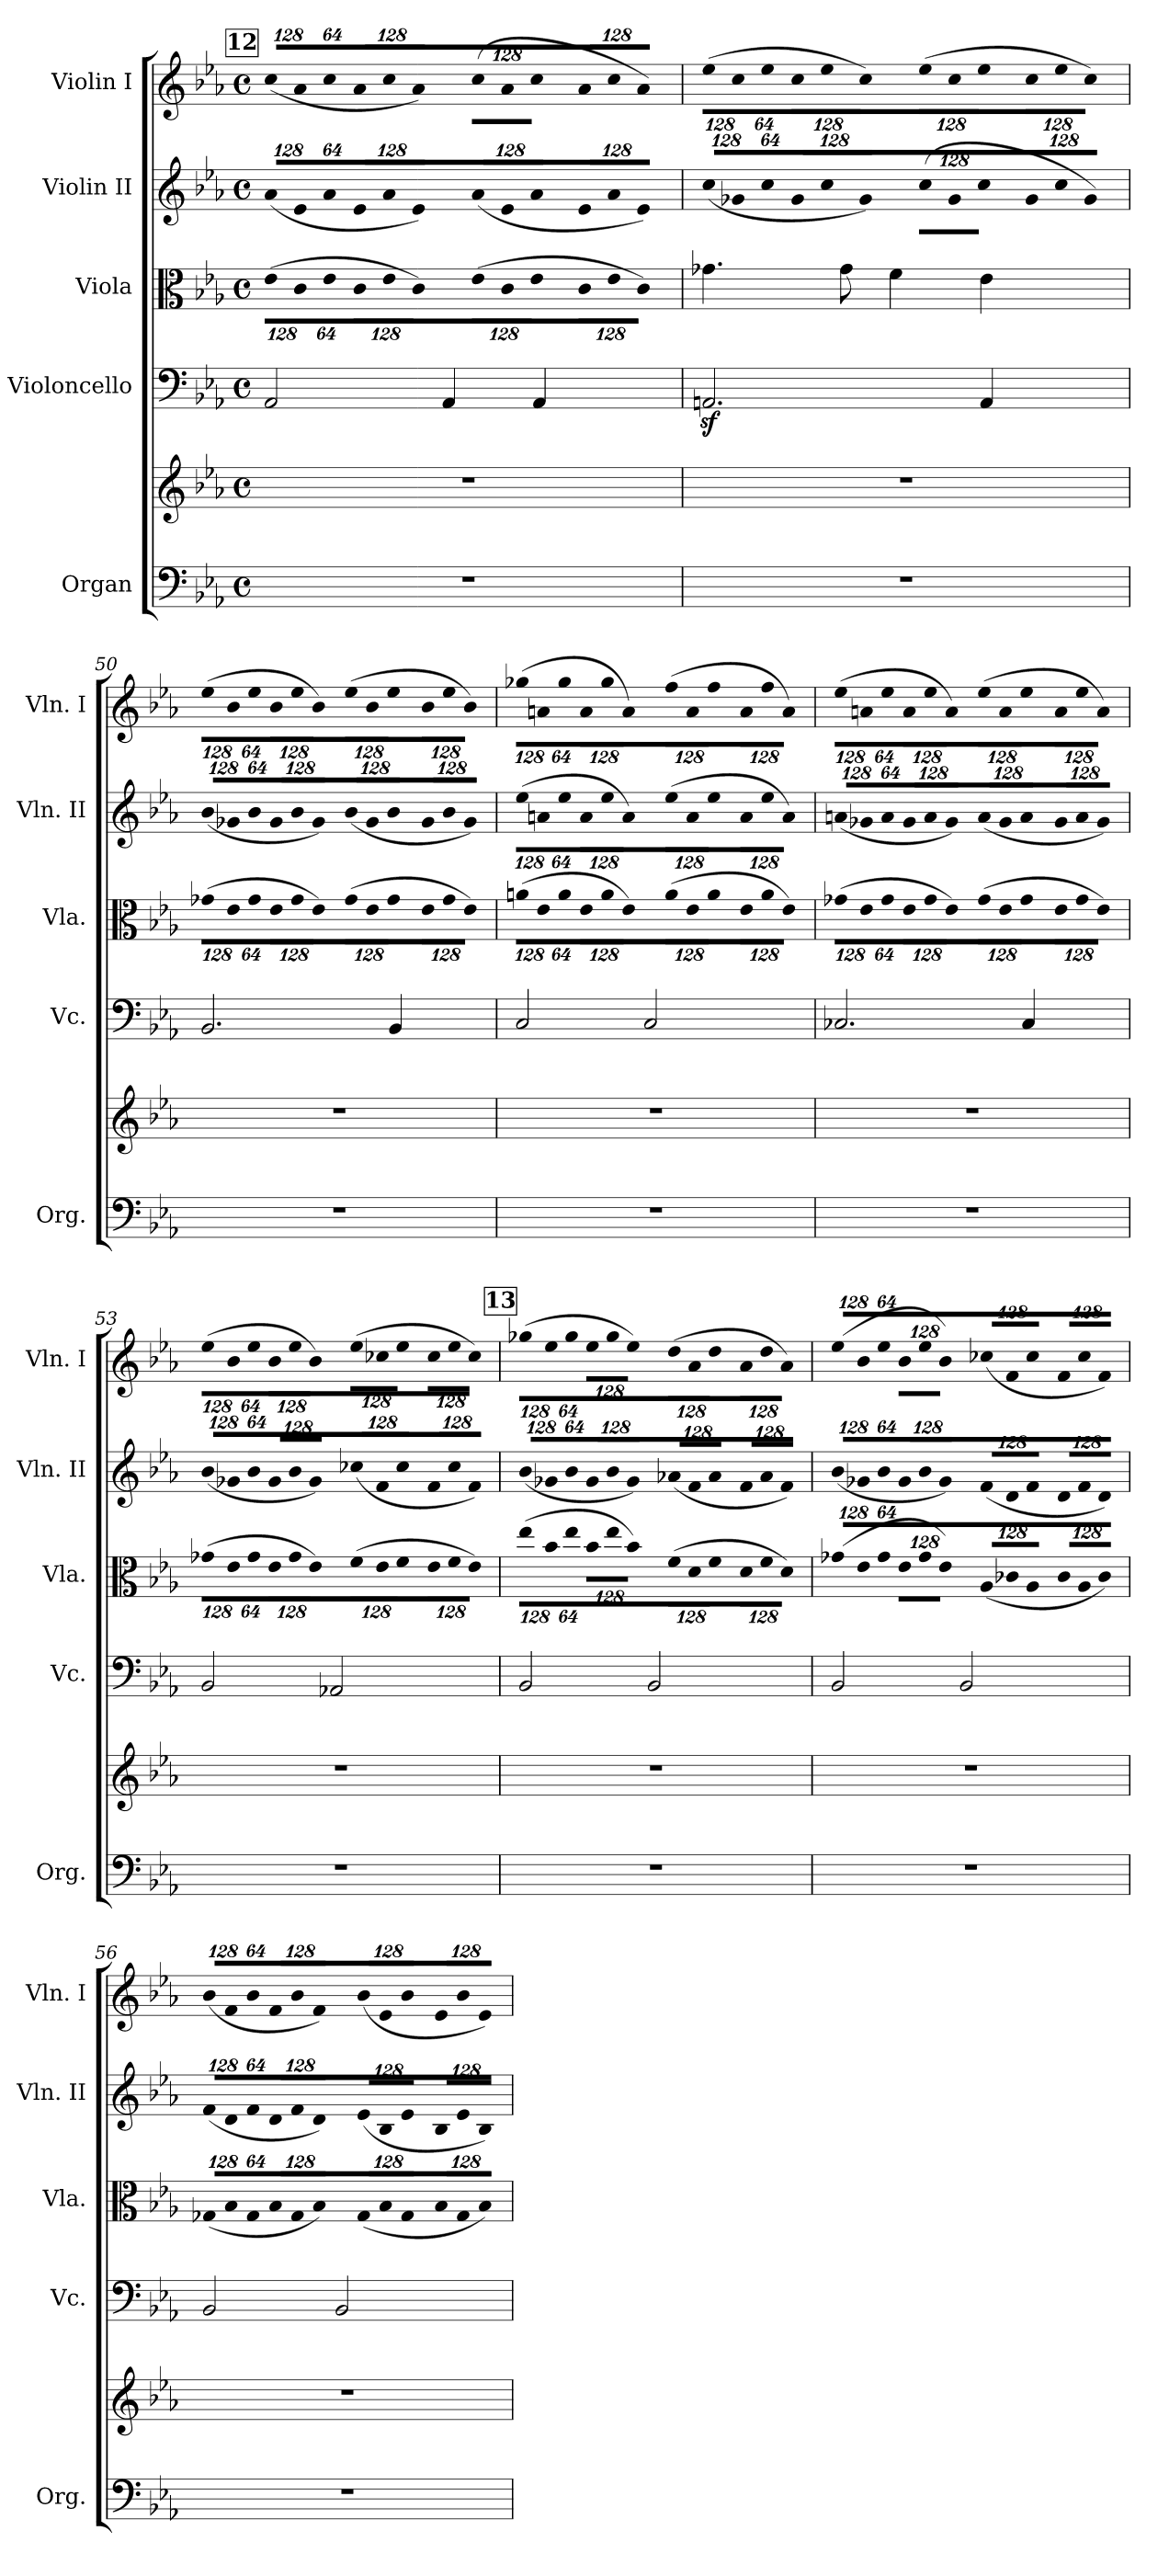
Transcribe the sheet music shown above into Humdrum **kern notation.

**kern	**kern	**kern	**kern	**kern	**kern
*part5	*part5	*part4	*part3	*part2	*part1
*staff6	*staff5	*staff4	*staff3	*staff2	*staff1
*I"Organ	*	*I"Violoncello	*I"Viola	*I"Violin II	*I"Violin I
*I'Org.	*	*I'Vc.	*I'Vla.	*I'Vln. II	*I'Vln. I
*clefF4	*clefG2	*clefF4	*clefC3	*clefG2	*clefG2
*k[b-e-a-]	*k[b-e-a-]	*k[b-e-a-]	*k[b-e-a-]	*k[b-e-a-]	*k[b-e-a-]
*E-:	*E-:	*E-:	*E-:	*E-:	*E-:
*M4/4	*M4/4	*M4/4	*M4/4	*M4/4	*M4/4
*met(c)	*met(c)	*met(c)	*met(c)	*met(c)	*met(c)
*	*	*	*Xbrackettup	*	*
!!LO:REH:place=s1:B:color=#000000:enc=box:fs=19.9975:t=12
=48	=48	=48	=48	=48	=48
!	!	!	!LO:N:vis=8	!	!
*	*	*	*	*Xbrackettup	*
!	!	!	!	!LO:N:vis=8	!
*	*	*	*	*	*Xbrackettup
!	!	!	!	!	!LO:N:vis=8
1r	1r	2AA-i/	(1024%85e-i\L	(1024%85a-i/L	(1024%85cci\L
!	!	!	!LO:N:vis=8	!LO:N:vis=8	!LO:N:vis=8
.	.	.	1024%85ci\	1024%85e-i/	1024%85a-i\
!	!	!	!LO:N:vis=8	!LO:N:vis=8	!LO:N:vis=8
.	.	.	512%43e-i\J	512%43a-i/J	512%43cci\J
!	!	!	!LO:N:vis=8	!LO:N:vis=8	!LO:N:vis=8
.	.	.	1024%85ci\L	1024%85e-i/L	1024%85a-i/L
!	!	!	!LO:N:vis=8	!LO:N:vis=8	!LO:N:vis=8
.	.	.	1024%85e-i\	1024%85a-i/	1024%85cci/
!	!	!	!LO:N:vis=8	!LO:N:vis=8	!LO:N:vis=8
.	.	.	512%43ci\J)	512%43e-i/J)	512%43a-i/J)
!	!	!	!LO:N:vis=8	!LO:N:vis=8	!LO:N:vis=8
.	.	4AA-i/	(1024%85e-i\L	(1024%85a-i/L	(1024%85cci\L
!	!	!	!LO:N:vis=8	!LO:N:vis=8	!LO:N:vis=8
.	.	.	1024%85ci\	1024%85e-i/	1024%85a-i\
!	!	!	!LO:N:vis=8	!LO:N:vis=8	!LO:N:vis=8
.	.	.	512%43e-i\J	512%43a-i/J	512%43cci\J
!	!	!	!LO:N:vis=8	!LO:N:vis=8	!LO:N:vis=8
.	.	4AA-i/	1024%85ci\L	1024%85e-i/L	1024%85a-i/L
!	!	!	!LO:N:vis=8	!LO:N:vis=8	!LO:N:vis=8
.	.	.	1024%85e-i\	1024%85a-i/	1024%85cci/
!	!	!	!LO:N:vis=8	!LO:N:vis=8	!LO:N:vis=8
.	.	.	512%43ci\J)	512%43e-i/J)	512%43a-i/J)
!!LO:PB:g=z
=49	=49	=49	=49	=49	=49
!	!	!	!	!LO:N:vis=8	!LO:N:vis=8
1r	1r	2.AAnzi/	4.g-Xi\	(1024%85cci\L	(1024%85ee-i\L
!	!	!	!	!LO:N:vis=8	!LO:N:vis=8
.	.	.	.	1024%85g-Xi\	1024%85cci\
!	!	!	!	!LO:N:vis=8	!LO:N:vis=8
.	.	.	.	512%43cci\J	512%43ee-i\J
!	!	!	!	!LO:N:vis=8	!LO:N:vis=8
.	.	.	.	1024%85g-i/L	1024%85cci\L
!	!	!	!	!LO:N:vis=8	!LO:N:vis=8
.	.	.	.	1024%85cci/	1024%85ee-i\
.	.	.	8g-i\	.	.
!	!	!	!	!LO:N:vis=8	!LO:N:vis=8
.	.	.	.	512%43g-i/J)	512%43cci\J)
!	!	!	!	!LO:N:vis=8	!LO:N:vis=8
.	.	.	4fi\	(1024%85cci\L	(1024%85ee-i\L
!	!	!	!	!LO:N:vis=8	!LO:N:vis=8
.	.	.	.	1024%85g-i\	1024%85cci\
!	!	!	!	!LO:N:vis=8	!LO:N:vis=8
.	.	.	.	512%43cci\J	512%43ee-i\J
!	!	!	!	!LO:N:vis=8	!LO:N:vis=8
.	.	4AAi/	4e-i\	1024%85g-i/L	1024%85cci\L
!	!	!	!	!LO:N:vis=8	!LO:N:vis=8
.	.	.	.	1024%85cci/	1024%85ee-i\
!	!	!	!	!LO:N:vis=8	!LO:N:vis=8
.	.	.	.	512%43g-i/J)	512%43cci\J)
=50	=50	=50	=50	=50	=50
!	!	!	!LO:N:vis=8	!LO:N:vis=8	!LO:N:vis=8
1r	1r	2.BB-i/	(1024%85g-Xi\L	(1024%85b-i/L	(1024%85ee-i\L
!	!	!	!LO:N:vis=8	!LO:N:vis=8	!LO:N:vis=8
.	.	.	1024%85e-i\	1024%85g-Xi/	1024%85b-i\
!	!	!	!LO:N:vis=8	!LO:N:vis=8	!LO:N:vis=8
.	.	.	512%43g-i\J	512%43b-i/J	512%43ee-i\J
!	!	!	!LO:N:vis=8	!LO:N:vis=8	!LO:N:vis=8
.	.	.	1024%85e-i\L	1024%85g-i/L	1024%85b-i\L
!	!	!	!LO:N:vis=8	!LO:N:vis=8	!LO:N:vis=8
.	.	.	1024%85g-i\	1024%85b-i/	1024%85ee-i\
!	!	!	!LO:N:vis=8	!LO:N:vis=8	!LO:N:vis=8
.	.	.	512%43e-i\J)	512%43g-i/J)	512%43b-i\J)
!	!	!	!LO:N:vis=8	!LO:N:vis=8	!LO:N:vis=8
.	.	.	(1024%85g-i\L	(1024%85b-i/L	(1024%85ee-i\L
!	!	!	!LO:N:vis=8	!LO:N:vis=8	!LO:N:vis=8
.	.	.	1024%85e-i\	1024%85g-i/	1024%85b-i\
!	!	!	!LO:N:vis=8	!LO:N:vis=8	!LO:N:vis=8
.	.	.	512%43g-i\J	512%43b-i/J	512%43ee-i\J
!	!	!	!LO:N:vis=8	!LO:N:vis=8	!LO:N:vis=8
.	.	4BB-i/	1024%85e-i\L	1024%85g-i/L	1024%85b-i\L
!	!	!	!LO:N:vis=8	!LO:N:vis=8	!LO:N:vis=8
.	.	.	1024%85g-i\	1024%85b-i/	1024%85ee-i\
!	!	!	!LO:N:vis=8	!LO:N:vis=8	!LO:N:vis=8
.	.	.	512%43e-i\J)	512%43g-i/J)	512%43b-i\J)
=51	=51	=51	=51	=51	=51
!	!	!	!LO:N:vis=8	!LO:N:vis=8	!LO:N:vis=8
1r	1r	2Ci/	(1024%85ani\L	(1024%85ee-i\L	(1024%85gg-Xi\L
!	!	!	!LO:N:vis=8	!LO:N:vis=8	!LO:N:vis=8
.	.	.	1024%85e-i\	1024%85ani\	1024%85ani\
!	!	!	!LO:N:vis=8	!LO:N:vis=8	!LO:N:vis=8
.	.	.	512%43ai\J	512%43ee-i\J	512%43gg-i\J
!	!	!	!LO:N:vis=8	!LO:N:vis=8	!LO:N:vis=8
.	.	.	1024%85e-i\L	1024%85ai\L	1024%85ai\L
!	!	!	!LO:N:vis=8	!LO:N:vis=8	!LO:N:vis=8
.	.	.	1024%85ai\	1024%85ee-i\	1024%85gg-i\
!	!	!	!LO:N:vis=8	!LO:N:vis=8	!LO:N:vis=8
.	.	.	512%43e-i\J)	512%43ai\J)	512%43ai\J)
!	!	!	!LO:N:vis=8	!LO:N:vis=8	!LO:N:vis=8
.	.	2Ci/	(1024%85ai\L	(1024%85ee-i\L	(1024%85ffi\L
!	!	!	!LO:N:vis=8	!LO:N:vis=8	!LO:N:vis=8
.	.	.	1024%85e-i\	1024%85ai\	1024%85ai\
!	!	!	!LO:N:vis=8	!LO:N:vis=8	!LO:N:vis=8
.	.	.	512%43ai\J	512%43ee-i\J	512%43ffi\J
!	!	!	!LO:N:vis=8	!LO:N:vis=8	!LO:N:vis=8
.	.	.	1024%85e-i\L	1024%85ai\L	1024%85ai\L
!	!	!	!LO:N:vis=8	!LO:N:vis=8	!LO:N:vis=8
.	.	.	1024%85ai\	1024%85ee-i\	1024%85ffi\
!	!	!	!LO:N:vis=8	!LO:N:vis=8	!LO:N:vis=8
.	.	.	512%43e-i\J)	512%43ai\J)	512%43ai\J)
!!LO:LB:g=z
=52	=52	=52	=52	=52	=52
!	!	!	!LO:N:vis=8	!LO:N:vis=8	!LO:N:vis=8
1r	1r	2.C-Xi/	(1024%85g-Xi\L	(1024%85ani/L	(1024%85ee-i\L
!	!	!	!LO:N:vis=8	!LO:N:vis=8	!LO:N:vis=8
.	.	.	1024%85e-i\	1024%85g-Xi/	1024%85ani\
!	!	!	!LO:N:vis=8	!LO:N:vis=8	!LO:N:vis=8
.	.	.	512%43g-i\J	512%43ai/J	512%43ee-i\J
!	!	!	!LO:N:vis=8	!LO:N:vis=8	!LO:N:vis=8
.	.	.	1024%85e-i\L	1024%85g-i/L	1024%85ai\L
!	!	!	!LO:N:vis=8	!LO:N:vis=8	!LO:N:vis=8
.	.	.	1024%85g-i\	1024%85ai/	1024%85ee-i\
!	!	!	!LO:N:vis=8	!LO:N:vis=8	!LO:N:vis=8
.	.	.	512%43e-i\J)	512%43g-i/J)	512%43ai\J)
!	!	!	!LO:N:vis=8	!LO:N:vis=8	!LO:N:vis=8
.	.	.	(1024%85g-i\L	(1024%85ai/L	(1024%85ee-i\L
!	!	!	!LO:N:vis=8	!LO:N:vis=8	!LO:N:vis=8
.	.	.	1024%85e-i\	1024%85g-i/	1024%85ai\
!	!	!	!LO:N:vis=8	!LO:N:vis=8	!LO:N:vis=8
.	.	.	512%43g-i\J	512%43ai/J	512%43ee-i\J
!	!	!	!LO:N:vis=8	!LO:N:vis=8	!LO:N:vis=8
.	.	4C-i/	1024%85e-i\L	1024%85g-i/L	1024%85ai\L
!	!	!	!LO:N:vis=8	!LO:N:vis=8	!LO:N:vis=8
.	.	.	1024%85g-i\	1024%85ai/	1024%85ee-i\
!	!	!	!LO:N:vis=8	!LO:N:vis=8	!LO:N:vis=8
.	.	.	512%43e-i\J)	512%43g-i/J)	512%43ai\J)
=53	=53	=53	=53	=53	=53
!	!	!	!LO:N:vis=8	!LO:N:vis=8	!LO:N:vis=8
1r	1r	2BB-i/	(1024%85g-Xi\L	(1024%85b-i/L	(1024%85ee-i\L
!	!	!	!LO:N:vis=8	!LO:N:vis=8	!LO:N:vis=8
.	.	.	1024%85e-i\	1024%85g-Xi/	1024%85b-i\
!	!	!	!LO:N:vis=8	!LO:N:vis=8	!LO:N:vis=8
.	.	.	512%43g-i\J	512%43b-i/J	512%43ee-i\J
!	!	!	!LO:N:vis=8	!LO:N:vis=8	!LO:N:vis=8
.	.	.	1024%85e-i\L	1024%85g-i/L	1024%85b-i\L
!	!	!	!LO:N:vis=8	!LO:N:vis=8	!LO:N:vis=8
.	.	.	1024%85g-i\	1024%85b-i/	1024%85ee-i\
!	!	!	!LO:N:vis=8	!LO:N:vis=8	!LO:N:vis=8
.	.	.	512%43e-i\J)	512%43g-i/J)	512%43b-i\J)
!	!	!	!LO:N:vis=8	!LO:N:vis=8	!LO:N:vis=8
.	.	2AA-Xi/	(1024%85fi\L	(1024%85cc-Xi/L	(1024%85ee-i\L
!	!	!	!LO:N:vis=8	!LO:N:vis=8	!LO:N:vis=8
.	.	.	1024%85e-i\	1024%85fi/	1024%85cc-Xi\
!	!	!	!LO:N:vis=8	!LO:N:vis=8	!LO:N:vis=8
.	.	.	512%43fi\J	512%43cc-i/J	512%43ee-i\J
!	!	!	!LO:N:vis=8	!LO:N:vis=8	!LO:N:vis=8
.	.	.	1024%85e-i\L	1024%85fi/L	1024%85cc-i\L
!	!	!	!LO:N:vis=8	!LO:N:vis=8	!LO:N:vis=8
.	.	.	1024%85fi\	1024%85cc-i/	1024%85ee-i\
!	!	!	!LO:N:vis=8	!LO:N:vis=8	!LO:N:vis=8
.	.	.	512%43e-i\J)	512%43fi/J)	512%43cc-i\J)
!!LO:REH:place=s1:B:color=#000000:enc=box:fs=19.9975:t=13
=54	=54	=54	=54	=54	=54
!	!	!	!LO:N:vis=8	!LO:N:vis=8	!LO:N:vis=8
1r	1r	2BB-i/	(1024%85ee-i\L	(1024%85b-i/L	(1024%85gg-Xi\L
!	!	!	!LO:N:vis=8	!LO:N:vis=8	!LO:N:vis=8
.	.	.	1024%85b-i\	1024%85g-Xi/	1024%85ee-i\
!	!	!	!LO:N:vis=8	!LO:N:vis=8	!LO:N:vis=8
.	.	.	512%43ee-i\J	512%43b-i/J	512%43gg-i\J
!	!	!	!LO:N:vis=8	!LO:N:vis=8	!LO:N:vis=8
.	.	.	1024%85b-i\L	1024%85g-i/L	1024%85ee-i\L
!	!	!	!LO:N:vis=8	!LO:N:vis=8	!LO:N:vis=8
.	.	.	1024%85ee-i\	1024%85b-i/	1024%85gg-i\
!	!	!	!LO:N:vis=8	!LO:N:vis=8	!LO:N:vis=8
.	.	.	512%43b-i\J)	512%43g-i/J)	512%43ee-i\J)
!	!	!	!LO:N:vis=8	!LO:N:vis=8	!LO:N:vis=8
.	.	2BB-i/	(1024%85fi\L	(1024%85a-Xi/L	(1024%85ddi\L
!	!	!	!LO:N:vis=8	!LO:N:vis=8	!LO:N:vis=8
.	.	.	1024%85di\	1024%85fi/	1024%85a-i\
!	!	!	!LO:N:vis=8	!LO:N:vis=8	!LO:N:vis=8
.	.	.	512%43fi\J	512%43a-i/J	512%43ddi\J
!	!	!	!LO:N:vis=8	!LO:N:vis=8	!LO:N:vis=8
.	.	.	1024%85di\L	1024%85fi/L	1024%85a-i\L
!	!	!	!LO:N:vis=8	!LO:N:vis=8	!LO:N:vis=8
.	.	.	1024%85fi\	1024%85a-i/	1024%85ddi\
!	!	!	!LO:N:vis=8	!LO:N:vis=8	!LO:N:vis=8
.	.	.	512%43di\J)	512%43fi/J)	512%43a-i\J)
!!LO:PB:g=z
=55	=55	=55	=55	=55	=55
!	!	!	!LO:N:vis=8	!LO:N:vis=8	!LO:N:vis=8
1r	1r	2BB-i/	(1024%85g-Xi\L	(1024%85b-i/L	(1024%85ee-i\L
!	!	!	!LO:N:vis=8	!LO:N:vis=8	!LO:N:vis=8
.	.	.	1024%85e-i\	1024%85g-Xi/	1024%85b-i\
!	!	!	!LO:N:vis=8	!LO:N:vis=8	!LO:N:vis=8
.	.	.	512%43g-i\J	512%43b-i/J	512%43ee-i\J
!	!	!	!LO:N:vis=8	!LO:N:vis=8	!LO:N:vis=8
.	.	.	1024%85e-i\L	1024%85g-i/L	1024%85b-i\L
!	!	!	!LO:N:vis=8	!LO:N:vis=8	!LO:N:vis=8
.	.	.	1024%85g-i\	1024%85b-i/	1024%85ee-i\
!	!	!	!LO:N:vis=8	!LO:N:vis=8	!LO:N:vis=8
.	.	.	512%43e-i\J)	512%43g-i/J)	512%43b-i\J)
!	!	!	!LO:N:vis=8	!LO:N:vis=8	!LO:N:vis=8
.	.	2BB-i/	(1024%85A-i/L	(1024%85fi/L	(1024%85cc-Xi/L
!	!	!	!LO:N:vis=8	!LO:N:vis=8	!LO:N:vis=8
.	.	.	1024%85c-Xi/	1024%85di/	1024%85fi/
!	!	!	!LO:N:vis=8	!LO:N:vis=8	!LO:N:vis=8
.	.	.	512%43A-i/J	512%43fi/J	512%43cc-i/J
!	!	!	!LO:N:vis=8	!LO:N:vis=8	!LO:N:vis=8
.	.	.	1024%85c-i/L	1024%85di/L	1024%85fi/L
!	!	!	!LO:N:vis=8	!LO:N:vis=8	!LO:N:vis=8
.	.	.	1024%85A-i/	1024%85fi/	1024%85cc-i/
!	!	!	!LO:N:vis=8	!LO:N:vis=8	!LO:N:vis=8
.	.	.	512%43c-i/J)	512%43di/J)	512%43fi/J)
=56	=56	=56	=56	=56	=56
!	!	!	!LO:N:vis=8	!LO:N:vis=8	!LO:N:vis=8
1r	1r	2BB-i/	(1024%85G-Xi/L	(1024%85fi/L	(1024%85b-i/L
!	!	!	!LO:N:vis=8	!LO:N:vis=8	!LO:N:vis=8
.	.	.	1024%85B-i/	1024%85di/	1024%85fi/
!	!	!	!LO:N:vis=8	!LO:N:vis=8	!LO:N:vis=8
.	.	.	512%43G-i/J	512%43fi/J	512%43b-i/J
!	!	!	!LO:N:vis=8	!LO:N:vis=8	!LO:N:vis=8
.	.	.	1024%85B-i/L	1024%85di/L	1024%85fi/L
!	!	!	!LO:N:vis=8	!LO:N:vis=8	!LO:N:vis=8
.	.	.	1024%85G-i/	1024%85fi/	1024%85b-i/
!	!	!	!LO:N:vis=8	!LO:N:vis=8	!LO:N:vis=8
.	.	.	512%43B-i/J)	512%43di/J)	512%43fi/J)
!	!	!	!LO:N:vis=8	!LO:N:vis=8	!LO:N:vis=8
.	.	2BB-i/	(1024%85G-i/L	(1024%85e-i/L	(1024%85b-i/L
!	!	!	!LO:N:vis=8	!LO:N:vis=8	!LO:N:vis=8
.	.	.	1024%85B-i/	1024%85B-i/	1024%85e-i/
!	!	!	!LO:N:vis=8	!LO:N:vis=8	!LO:N:vis=8
.	.	.	512%43G-i/J	512%43e-i/J	512%43b-i/J
!	!	!	!LO:N:vis=8	!LO:N:vis=8	!LO:N:vis=8
.	.	.	1024%85B-i/L	1024%85B-i/L	1024%85e-i/L
!	!	!	!LO:N:vis=8	!LO:N:vis=8	!LO:N:vis=8
.	.	.	1024%85G-i/	1024%85e-i/	1024%85b-i/
!	!	!	!LO:N:vis=8	!LO:N:vis=8	!LO:N:vis=8
.	.	.	512%43B-i/J)	512%43B-i/J)	512%43e-i/J)
=	=	=	=	=	=
*-	*-	*-	*-	*-	*-
